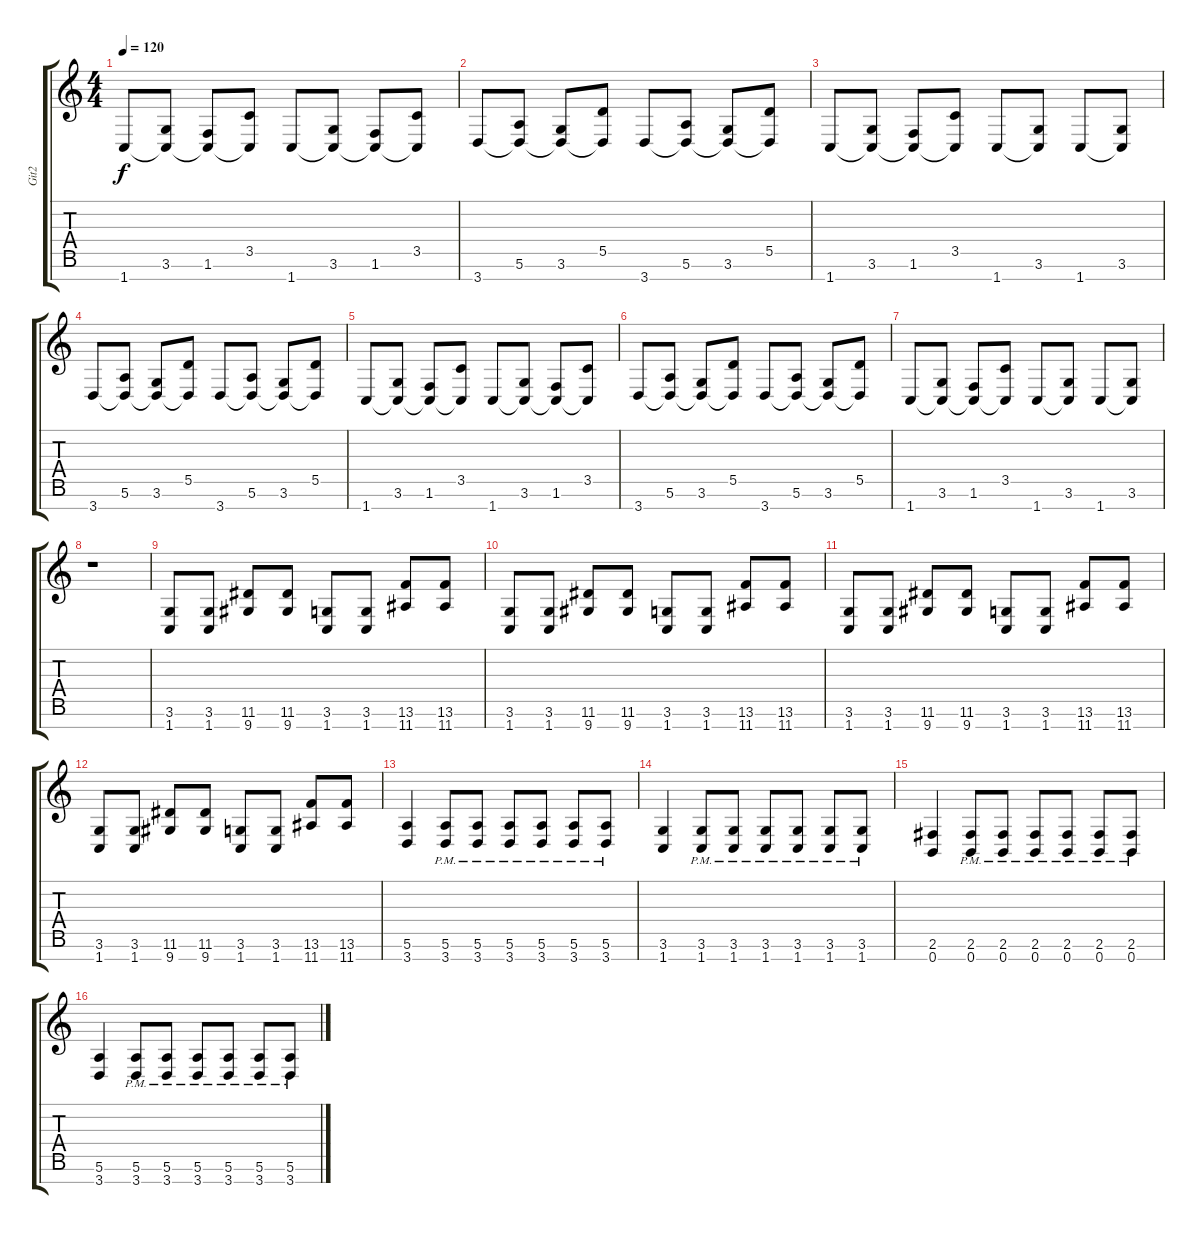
\track ("Git2" "Git2") {instrument distortionguitar}
\staff {score tabs}
\tuning (E4 B3 G3 D3 A2 E2 B1) {hide}
\ts (4 4)
\tempo 120
\clef g2
\ks c
1.7.8{dy f} (3.6 1.7{t}).8 (1.6 1.7{t}).8 (3.5 1.7{t}).8 1.7.8 (3.6 1.7{t}).8 (1.6 1.7{t}).8 (3.5 1.7{t}).8 |
3.7.8 (5.6 3.7{t}).8 (3.6 3.7{t}).8 (5.5 3.7{t}).8 3.7.8 (5.6 3.7{t}).8 (3.6 3.7{t}).8 (5.5 3.7{t}).8 |
1.7.8 (3.6 1.7{t}).8 (1.6 1.7{t}).8 (3.5 1.7{t}).8 1.7.8 (3.6 1.7{t}).8 1.7.8 (3.6 1.7{t}).8 |
3.7.8 (5.6 3.7{t}).8 (3.6 3.7{t}).8 (5.5 3.7{t}).8 3.7.8 (5.6 3.7{t}).8 (3.6 3.7{t}).8 (5.5 3.7{t}).8 |
1.7.8 (3.6 1.7{t}).8 (1.6 1.7{t}).8 (3.5 1.7{t}).8 1.7.8 (3.6 1.7{t}).8 (1.6 1.7{t}).8 (3.5 1.7{t}).8 |
3.7.8 (5.6 3.7{t}).8 (3.6 3.7{t}).8 (5.5 3.7{t}).8 3.7.8 (5.6 3.7{t}).8 (3.6 3.7{t}).8 (5.5 3.7{t}).8 |
1.7.8 (3.6 1.7{t}).8 (1.6 1.7{t}).8 (3.5 1.7{t}).8 1.7.8 (3.6 1.7{t}).8 1.7.8 (3.6 1.7{t}).8 |
r.1 |
(3.6 1.7).8 (3.6 1.7).8 (11.6 9.7).8 (11.6 9.7).8 (3.6 1.7).8 (3.6 1.7).8 (13.6 11.7).8 (13.6 11.7).8 |
(3.6 1.7).8 (3.6 1.7).8 (11.6 9.7).8 (11.6 9.7).8 (3.6 1.7).8 (3.6 1.7).8 (13.6 11.7).8 (13.6 11.7).8 |
(3.6 1.7).8 (3.6 1.7).8 (11.6 9.7).8 (11.6 9.7).8 (3.6 1.7).8 (3.6 1.7).8 (13.6 11.7).8 (13.6 11.7).8 |
(3.6 1.7).8 (3.6 1.7).8 (11.6 9.7).8 (11.6 9.7).8 (3.6 1.7).8 (3.6 1.7).8 (13.6 11.7).8 (13.6 11.7).8 |
(5.6 3.7).4 (5.6{pm} 3.7{pm}).8 (5.6{pm} 3.7{pm}).8 (5.6{pm} 3.7{pm}).8 (5.6{pm} 3.7{pm}).8 (5.6 3.7{pm}).8 (5.6{pm} 3.7{pm}).8 |
(3.6 1.7).4 (3.6{pm} 1.7{pm}).8 (3.6{pm} 1.7{pm}).8 (3.6{pm} 1.7{pm}).8 (3.6{pm} 1.7{pm}).8 (3.6 1.7{pm}).8 (3.6{pm} 1.7{pm}).8 |
(2.6 0.7).4 (2.6{pm} 0.7{pm}).8 (2.6{pm} 0.7{pm}).8 (2.6{pm} 0.7{pm}).8 (2.6{pm} 0.7{pm}).8 (2.6 0.7{pm}).8 (2.6{pm} 0.7{pm}).8 |
(5.6 3.7).4 (5.6{pm} 3.7{pm}).8 (5.6{pm} 3.7{pm}).8 (5.6{pm} 3.7{pm}).8 (5.6{pm} 3.7{pm}).8 (5.6 3.7{pm}).8 (5.6{pm} 3.7{pm}).8
